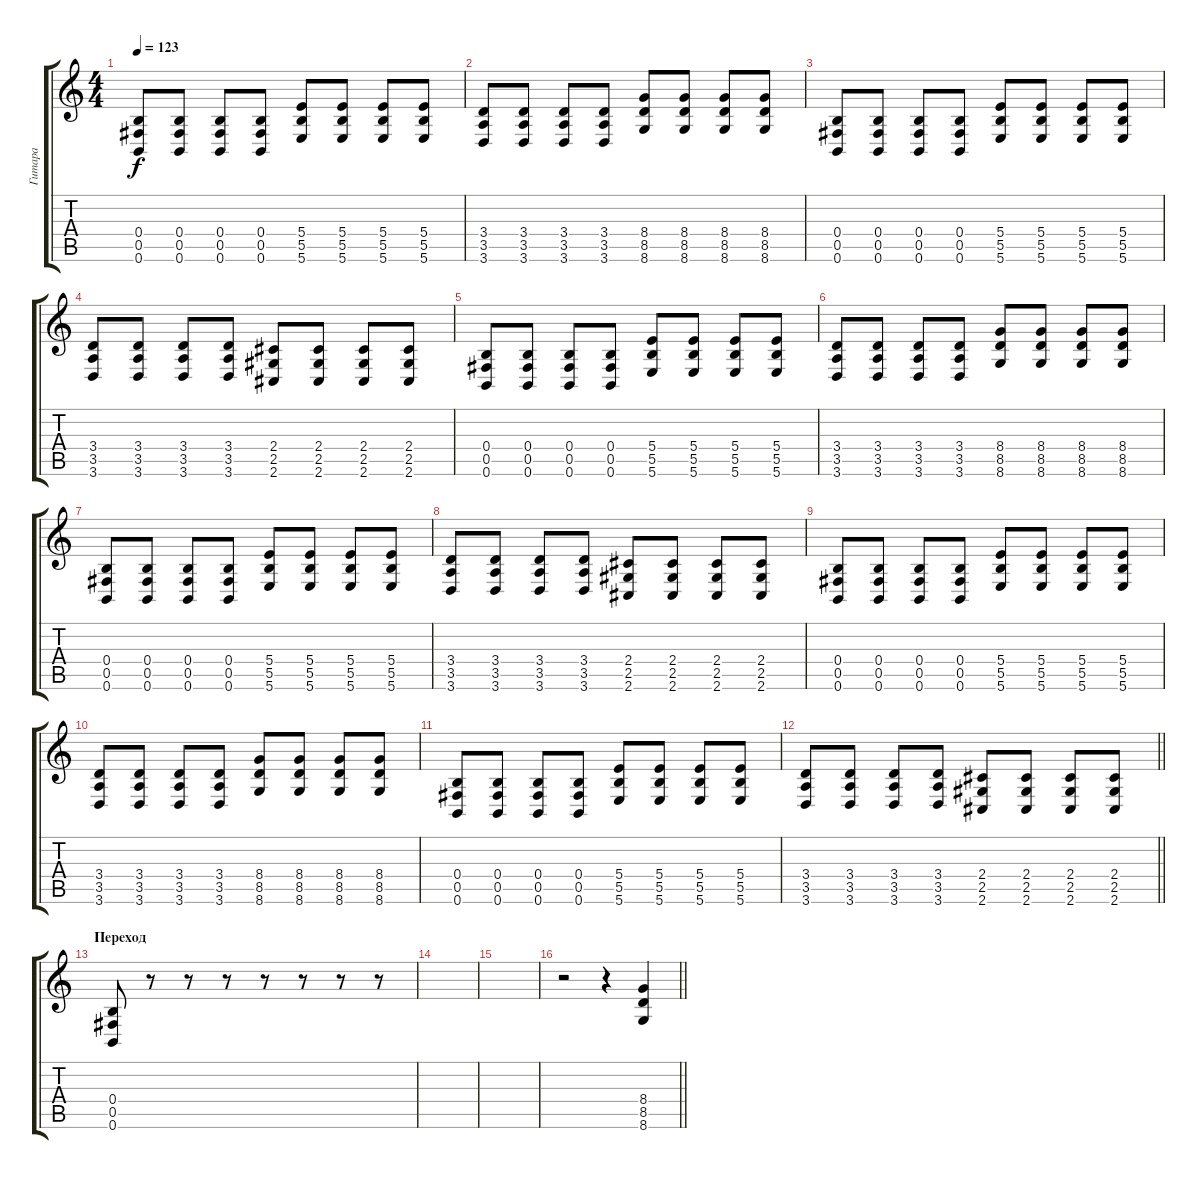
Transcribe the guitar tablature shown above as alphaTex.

\track ("Гитара" "Гитара") {instrument distortionguitar}
\staff {score tabs}
\tuning (Db4 Ab3 E3 B2 Gb2 B1) {hide}
\ts (4 4)
\tempo 123
\clef g2
\ks c
(0.4 0.5 0.6).8{dy f} (0.4 0.5 0.6).8 (0.4 0.5 0.6).8 (0.4 0.5 0.6).8 (5.4 5.5 5.6).8 (5.4 5.5 5.6).8 (5.4 5.5 5.6).8 (5.4 5.5 5.6).8 |
(3.4 3.5 3.6).8 (3.4 3.5 3.6).8 (3.4 3.5 3.6).8 (3.4 3.5 3.6).8 (8.4 8.5 8.6).8 (8.4 8.5 8.6).8 (8.4 8.5 8.6).8 (8.4 8.5 8.6).8 |
(0.4 0.5 0.6).8 (0.4 0.5 0.6).8 (0.4 0.5 0.6).8 (0.4 0.5 0.6).8 (5.4 5.5 5.6).8 (5.4 5.5 5.6).8 (5.4 5.5 5.6).8 (5.4 5.5 5.6).8 |
(3.4 3.5 3.6).8 (3.4 3.5 3.6).8 (3.4 3.5 3.6).8 (3.4 3.5 3.6).8 (2.4 2.5 2.6).8 (2.4 2.5 2.6).8 (2.4 2.5 2.6).8 (2.4 2.5 2.6).8 |
(0.4 0.5 0.6).8 (0.4 0.5 0.6).8 (0.4 0.5 0.6).8 (0.4 0.5 0.6).8 (5.4 5.5 5.6).8 (5.4 5.5 5.6).8 (5.4 5.5 5.6).8 (5.4 5.5 5.6).8 |
(3.4 3.5 3.6).8 (3.4 3.5 3.6).8 (3.4 3.5 3.6).8 (3.4 3.5 3.6).8 (8.4 8.5 8.6).8 (8.4 8.5 8.6).8 (8.4 8.5 8.6).8 (8.4 8.5 8.6).8 |
(0.4 0.5 0.6).8 (0.4 0.5 0.6).8 (0.4 0.5 0.6).8 (0.4 0.5 0.6).8 (5.4 5.5 5.6).8 (5.4 5.5 5.6).8 (5.4 5.5 5.6).8 (5.4 5.5 5.6).8 |
(3.4 3.5 3.6).8 (3.4 3.5 3.6).8 (3.4 3.5 3.6).8 (3.4 3.5 3.6).8 (2.4 2.5 2.6).8 (2.4 2.5 2.6).8 (2.4 2.5 2.6).8 (2.4 2.5 2.6).8 |
(0.4 0.5 0.6).8 (0.4 0.5 0.6).8 (0.4 0.5 0.6).8 (0.4 0.5 0.6).8 (5.4 5.5 5.6).8 (5.4 5.5 5.6).8 (5.4 5.5 5.6).8 (5.4 5.5 5.6).8 |
(3.4 3.5 3.6).8 (3.4 3.5 3.6).8 (3.4 3.5 3.6).8 (3.4 3.5 3.6).8 (8.4 8.5 8.6).8 (8.4 8.5 8.6).8 (8.4 8.5 8.6).8 (8.4 8.5 8.6).8 |
(0.4 0.5 0.6).8 (0.4 0.5 0.6).8 (0.4 0.5 0.6).8 (0.4 0.5 0.6).8 (5.4 5.5 5.6).8 (5.4 5.5 5.6).8 (5.4 5.5 5.6).8 (5.4 5.5 5.6).8 |
\barLineRight lightlight
(3.4 3.5 3.6).8 (3.4 3.5 3.6).8 (3.4 3.5 3.6).8 (3.4 3.5 3.6).8 (2.4 2.5 2.6).8 (2.4 2.5 2.6).8 (2.4 2.5 2.6).8 (2.4 2.5 2.6).8 |
\section ("" "Переход ")
(0.4 0.5 0.6).8 r.8 r.8 r.8 r.8 r.8 r.8 r.8 |
|
|
\barLineRight lightlight
r.2 r.4 (8.4{sl} 8.5{sl} 8.6{sl}).4
